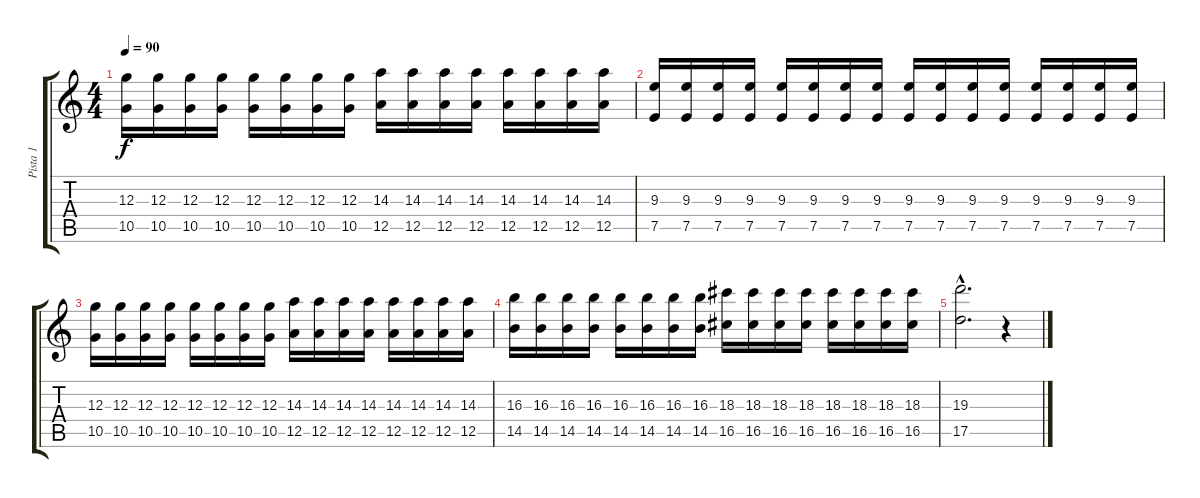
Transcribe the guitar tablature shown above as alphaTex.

\track ("Pista 1" "Pista 1") {instrument distortionguitar}
\staff {score tabs}
\tuning (E4 B3 G3 D3 A2 E2) {hide}
\ts (4 4)
\tempo 90
\clef g2
\ks c
(12.3 10.5).16{dy f} (12.3 10.5).16 (12.3 10.5).16 (12.3 10.5).16 (12.3 10.5).16 (12.3 10.5).16 (12.3 10.5).16 (12.3 10.5).16 (14.3 12.5).16 (14.3 12.5).16 (14.3 12.5).16 (14.3 12.5).16 (14.3 12.5).16 (14.3 12.5).16 (14.3 12.5).16 (14.3 12.5).16 |
(9.3 7.5).16 (9.3 7.5).16 (9.3 7.5).16 (9.3 7.5).16 (9.3 7.5).16 (9.3 7.5).16 (9.3 7.5).16 (9.3 7.5).16 (9.3 7.5).16 (9.3 7.5).16 (9.3 7.5).16 (9.3 7.5).16 (9.3 7.5).16 (9.3 7.5).16 (9.3 7.5).16 (9.3 7.5).16 |
(12.3 10.5).16 (12.3 10.5).16 (12.3 10.5).16 (12.3 10.5).16 (12.3 10.5).16 (12.3 10.5).16 (12.3 10.5).16 (12.3 10.5).16 (14.3 12.5).16 (14.3 12.5).16 (14.3 12.5).16 (14.3 12.5).16 (14.3 12.5).16 (14.3 12.5).16 (14.3 12.5).16 (14.3 12.5).16 |
(16.3 14.5).16 (16.3 14.5).16 (16.3 14.5).16 (16.3 14.5).16 (16.3 14.5).16 (16.3 14.5).16 (16.3 14.5).16 (16.3 14.5).16 (18.3 16.5).16 (18.3 16.5).16 (18.3 16.5).16 (18.3 16.5).16 (18.3 16.5).16 (18.3 16.5).16 (18.3 16.5).16 (18.3 16.5).16 |
(19.3{hac} 17.5{hac}).2{d} r.4
